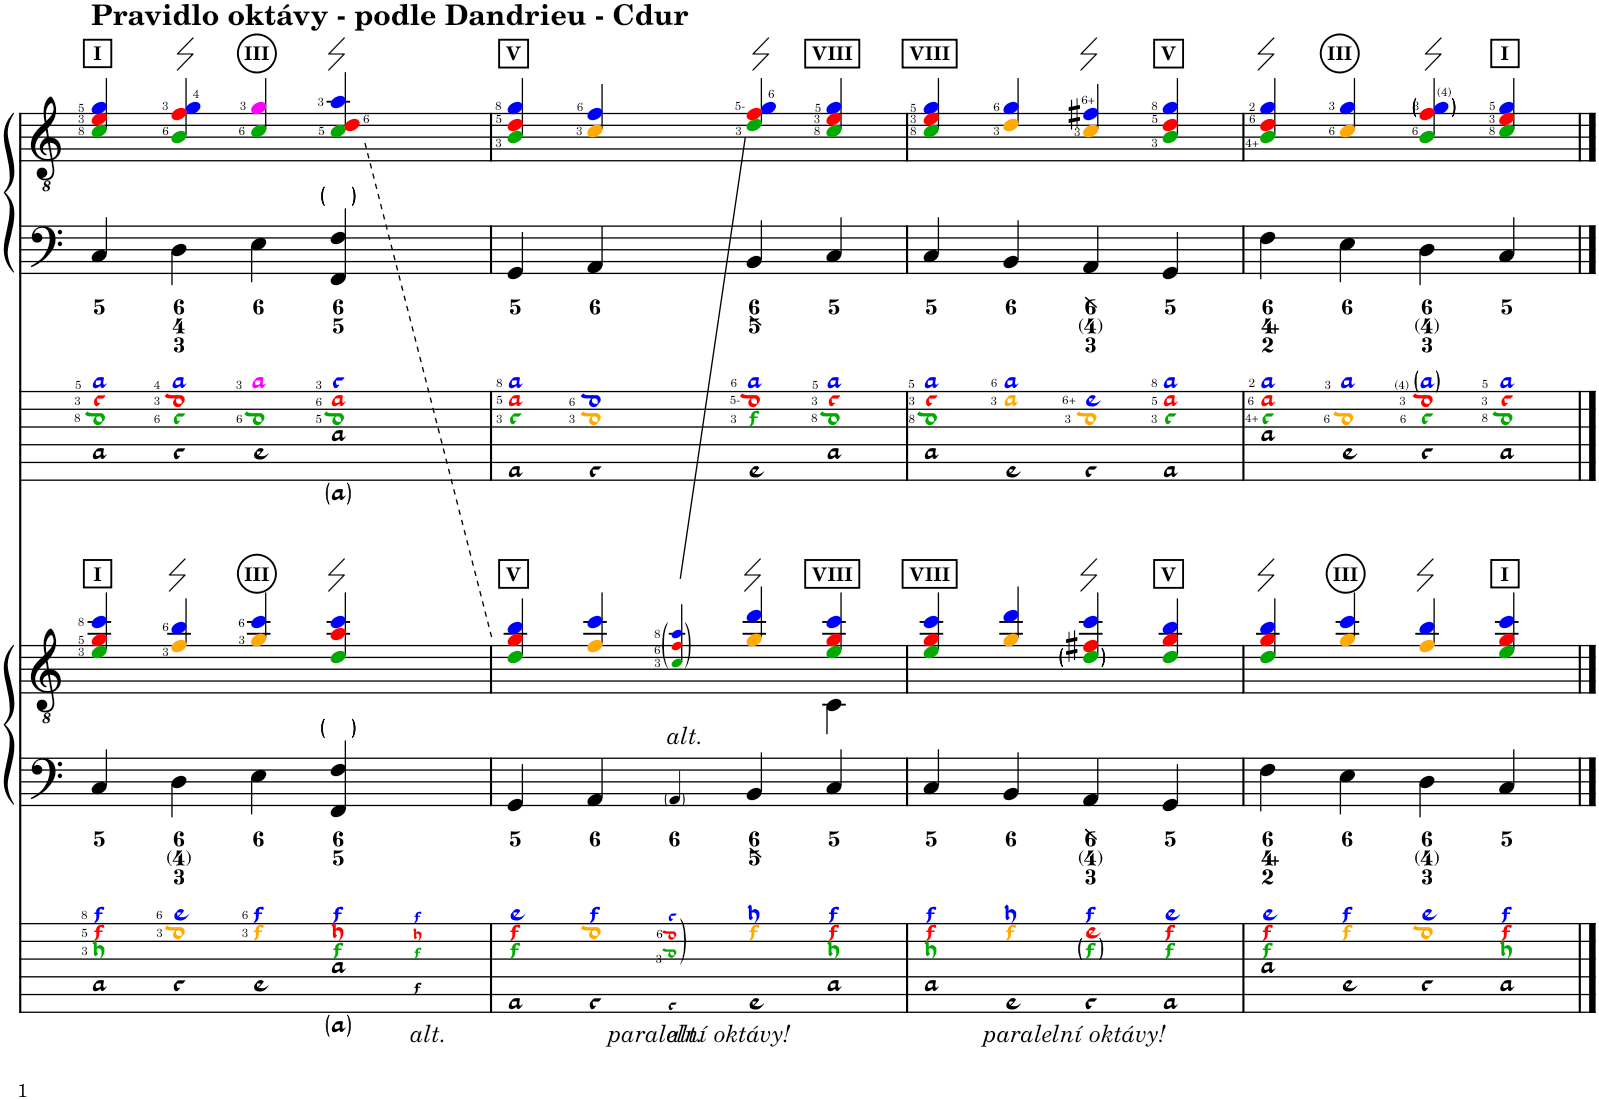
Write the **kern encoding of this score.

**kern	**kern	**kern	**kern	**kern	**kern
*part2	*part2	*part2	*part1	*part1	*part1
*staff6	*staff5	*staff4	*staff3	*staff2	*staff1
*I"Arciloutna	*	*	*I"Arciloutna	*	*
*stria6	*	*	*stria6	*	*
*	*clefF4	*clefGv2	*	*clefF4	*clefGv2
*k[]	*k[]	*k[]	*k[]	*k[]	*k[]
=1	=1	=1	=1	=1	=1
*^	*	*^	*^	*	*^
!	!	!	!	!	!	!	!	!LO:TX:a:B:t=Pravidlo oktávy - podle Dandrieu - Cdur	!
!	!	!	!	!	!	!	!	!LO:TX:a:B:t=I	!
!	!	!	!LO:TX:a:B:t=I	!	!	!	!	!	!
4C	4ei 4gj 4ccZ	4C/	4ei/ 4gj/ 4ccZ/	4C	4C	4ci 4ej 4gZ	4C/	4ci/ 4ej/ 4gZ/	4C
4D	4fV 4bZ	4D\	4fV/ 4bZ/	4D	4D	4Bi 4fj 4gZ	4D\	4Bi/ 4fj/ 4gZ/	4D
!	!	!	!	!	!	!	!	!LO:TX:a:B:t=III	!
!	!	!	!LO:TX:a:B:t=III	!	!	!	!	!	!
4E	4gV 4ccZ	4E\	4gV/ 4ccZ/	4E	4E	4ci 4gN	4E\	4ci/ 4gN/	4E
4FF 4F	4di 4aj 4ccZ	4FF/ 4F/	4di/ 4aj/ 4ccZ/	4FF 4F	4FF 4F	4ci 4dj 4aZ	4FF/ 4F/	4ci/ 4dj/ 4aZ/	4FF 4F
!LO:TX:b:i:t=alt.	!	!	!	!	!	!	!	!	!
4F!	4d!i 4a!j 4cc!Z	4ryy	4d 4a 4cc	4F	4ryy	4ryy	4ryy	4ryy	4ryy
=2	=2	=2	=2	=2	=2	=2	=2	=2	=2
!	!	!	!	!	!	!	!	!LO:TX:a:B:t=V	!
!	!	!	!LO:TX:a:B:t=V	!	!	!	!	!	!
4GG	4di 4gj 4bZ	4GG/	4di/ 4gj/ 4bZ/	4GG	4GG	4Bi 4dj 4gZ	4GG/	4Bi/ 4dj/ 4gZ/	4GG
4AA	4fV 4ccZ	4AA/	4fV/ 4ccZ/	4AA	4AA	4cV 4fZ	4AA/	4cV/ 4fZ/	4AA
!	!	!	!LO:TX:b:i:t=alt.	!	!	!	!	!	!
!LO:TX:b:i:t=paralelní oktávy!	!	!	!	!	!	!	!	!	!
!LO:TX:b:i:t=alt.	!	!	!	!	!	!	!	!	!
4AA!	4c!i 4f!j 4a!Z	4AA!/	4c!i/ 4f!j/ 4a!Z/	4AA!	4ryy	4ryy	4ryy	4ryy	4ryy
4BB	4gV 4ddZ	4BB/	4gV/ 4ddZ/	4BB	4BB	4di 4fj 4gZ	4BB/	4di/ 4fj/ 4gZ/	4BB
!	!	!	!	!	!	!	!	!LO:TX:a:B:t=VIII	!
!	!	!	!LO:TX:a:B:t=VIII	!	!	!	!	!	!
4C	4ei 4gj 4ccZ	4C/	4ei/ 4gj/ 4ccZ/	4C\	4C	4ci 4ej 4gZ	4C/	4ci/ 4ej/ 4gZ/	4C
=3	=3	=3	=3	=3	=3	=3	=3	=3	=3
!	!	!	!	!	!	!	!	!LO:TX:a:B:t=VIII	!
!	!	!	!LO:TX:a:B:t=VIII	!	!	!	!	!	!
4C	4ei 4gj 4ccZ	4C/	4ei/ 4gj/ 4ccZ/	4C	4C	4ci 4ej 4gZ	4C/	4ci/ 4ej/ 4gZ/	4C
!LO:TX:b:i:t=paralelní oktávy!	!	!	!	!	!	!	!	!	!
4BB	4gV 4ddZ	4BB/	4gV/ 4ddZ/	4BB	4BB	4dV 4gZ	4BB/	4dV/ 4gZ/	4BB
4AA	4di 4f#j 4ccZ	4AA/	4di/ 4f#Xj/ 4ccZ/	4AA	4AA	4cV 4f#XZ	4AA/	4cV/ 4f#XZ/	4AA
!	!	!	!	!	!	!	!	!LO:TX:a:B:t=V	!
!	!	!	!LO:TX:a:B:t=V	!	!	!	!	!	!
4GG	4di 4gj 4bZ	4GG/	4di/ 4gj/ 4bZ/	4GG	4GG	4Bi 4dj 4gZ	4GG/	4Bi/ 4dj/ 4gZ/	4GG
=4	=4	=4	=4	=4	=4	=4	=4	=4	=4
4F	4di 4gj 4bZ	4F\	4di/ 4gj/ 4bZ/	4F	4F	4Bi 4dj 4gZ	4F\	4Bi/ 4dj/ 4gZ/	4F
!	!	!	!	!	!	!	!	!LO:TX:a:B:t=III	!
!	!	!	!LO:TX:a:B:t=III	!	!	!	!	!	!
4E	4gV 4ccZ	4E\	4gV/ 4ccZ/	4E	4E	4cV 4gZ	4E\	4cV/ 4gZ/	4E
4D	4fV 4bZ	4D\	4fV/ 4bZ/	4D	4D	4Bi 4fj 4gZ	4D\	4Bi/ 4fj/ 4gZ/	4D
!	!	!	!	!	!	!	!	!LO:TX:a:B:t=I	!
!	!	!	!LO:TX:a:B:t=I	!	!	!	!	!	!
4C	4ei 4gj 4ccZ	4C/	4ei/ 4gj/ 4ccZ/	4C	4C	4ci 4ej 4gZ	4C/	4ci/ 4ej/ 4gZ/	4C
*	*	*	*v	*v	*	*	*	*	*
*v	*v	*	*	*v	*v	*	*v	*v
==	==	==	==	==	==
*-	*-	*-	*-	*-	*-
